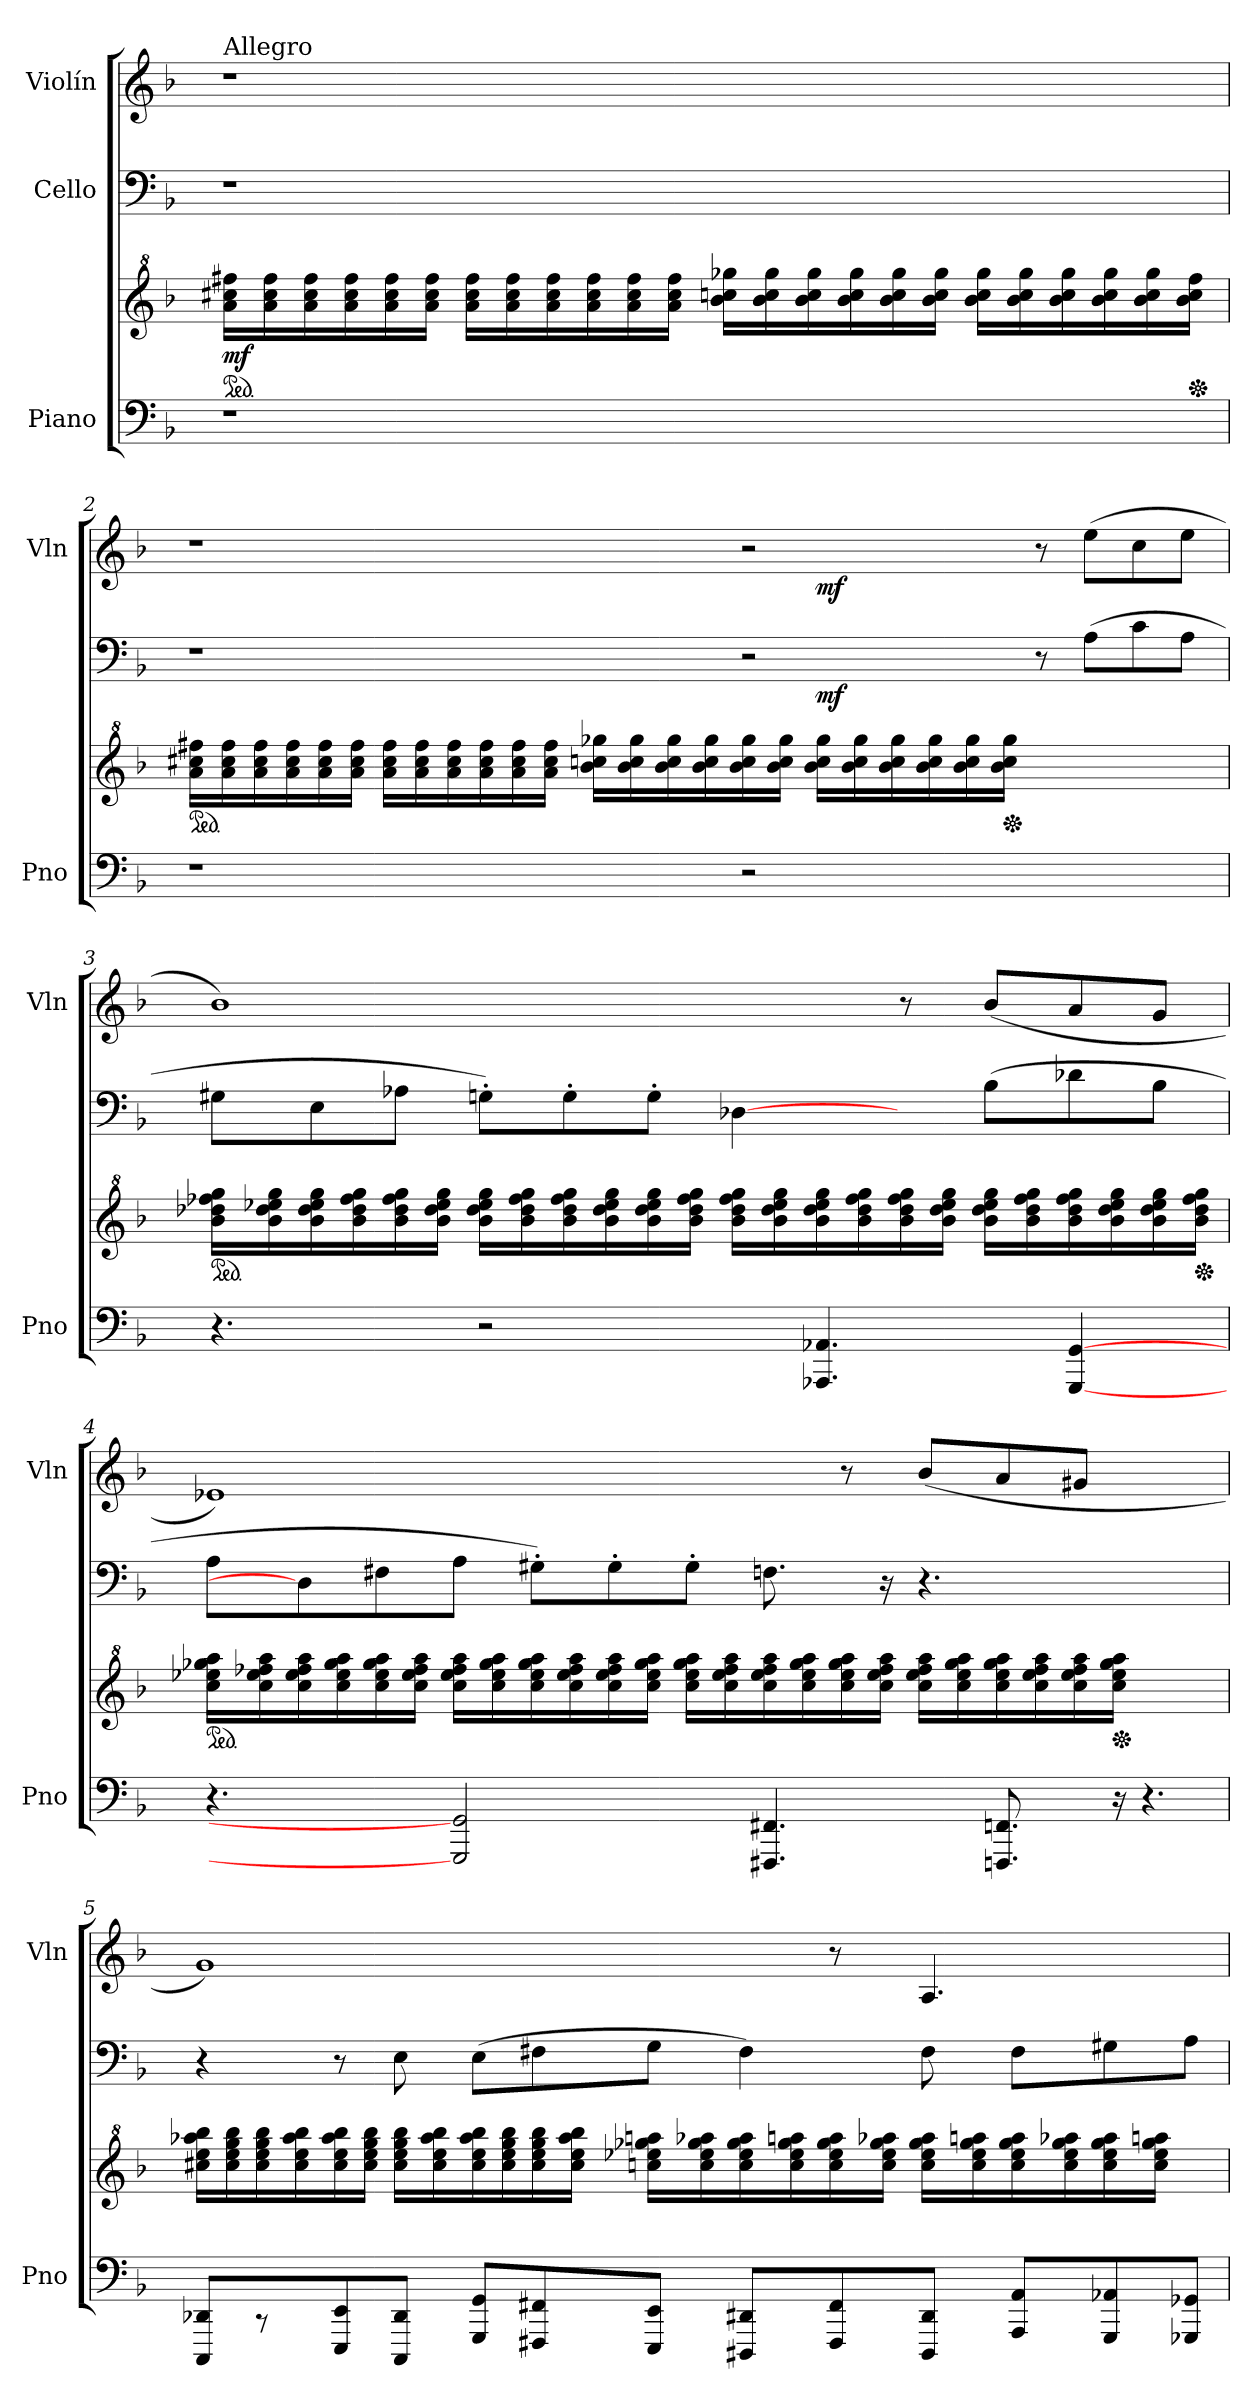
**kern	**kern	**dynam	**kern	**dynam	**kern	**dynam
*part3	*part3	*part3	*part2	*part2	*part1	*part1
*staff4	*staff3	*staff3/4	*staff2	*staff2	*staff1	*staff1
*I"Piano	*	*	*I"Cello	*	*I"Violín	*
*I'Pno	*	*	*	*	*I'Vln	*
*clefF4	*clefG^2	*	*clefF4	*	*	*
*k[b-]	*k[b-]	*	*k[b-]	*	*k[b-]	*
*F:	*F:	*	*F:	*	*F:	*
*	*ped	*	*	*	*	*
=1	=1	=1	=1	=1	=1	=1
!	!	!	!	!	!LO:TX:a:t=Allegro	!
!	!	!LO:DY:b	!	!	!	!
1r	16aa\ 16ccc#X\ 16fff#X\LL	mf	1r	.	1r	.
.	16aa\ 16ccc#\ 16fff#\	.	.	.	.	.
.	16aa\ 16ccc#\ 16fff#\	.	.	.	.	.
.	16aa\ 16ccc#\ 16fff#\	.	.	.	.	.
.	16aa\ 16ccc#\ 16fff#\	.	.	.	.	.
.	16aa\ 16ccc#\ 16fff#\JJ	.	.	.	.	.
.	16aa\ 16ccc#\ 16fff#\LL	.	.	.	.	.
.	16aa\ 16ccc#\ 16fff#\	.	.	.	.	.
.	16aa\ 16ccc#\ 16fff#\	.	.	.	.	.
.	16aa\ 16ccc#\ 16fff#\	.	.	.	.	.
.	16aa\ 16ccc#\ 16fff#\	.	.	.	.	.
.	16aa\ 16ccc#\ 16fff#\JJ	.	.	.	.	.
.	16bb-\ 16cccn\ 16ggg-X\LL	.	.	.	.	.
.	16bb-\ 16ccc\ 16ggg-\	.	.	.	.	.
.	16bb-\ 16ccc\ 16ggg-\	.	.	.	.	.
.	16bb-\ 16ccc\ 16ggg-\	.	.	.	.	.
2ryy	16bb-\ 16ccc\ 16ggg-\	.	2ryy	.	2ryy	.
.	16bb-\ 16ccc\ 16ggg-\JJ	.	.	.	.	.
.	16bb-\ 16ccc\ 16ggg-\LL	.	.	.	.	.
.	16bb-\ 16ccc\ 16ggg-\	.	.	.	.	.
.	16bb-\ 16ccc\ 16ggg-\	.	.	.	.	.
.	16bb-\ 16ccc\ 16ggg-\	.	.	.	.	.
.	16bb-\ 16ccc\ 16ggg-\	.	.	.	.	.
*	*Xped	*	*	*	*	*
.	16bb-\ 16ccc\ 16fff#\JJ	.	.	.	.	.
=2	=2	=2	=2	=2	=2	=2
*	*ped	*	*	*	*	*
*	*	*	*^	*	*^	*
1r	16aa\ 16ccc#X\ 16fff#X\LL	.	1r	1ryy	.	1r	1ryy	.
.	16aa\ 16ccc#\ 16fff#\	.	.	.	.	.	.	.
.	16aa\ 16ccc#\ 16fff#\	.	.	.	.	.	.	.
.	16aa\ 16ccc#\ 16fff#\	.	.	.	.	.	.	.
.	16aa\ 16ccc#\ 16fff#\	.	.	.	.	.	.	.
.	16aa\ 16ccc#\ 16fff#\JJ	.	.	.	.	.	.	.
.	16aa\ 16ccc#\ 16fff#\LL	.	.	.	.	.	.	.
.	16aa\ 16ccc#\ 16fff#\	.	.	.	.	.	.	.
.	16aa\ 16ccc#\ 16fff#\	.	.	.	.	.	.	.
.	16aa\ 16ccc#\ 16fff#\	.	.	.	.	.	.	.
.	16aa\ 16ccc#\ 16fff#\	.	.	.	.	.	.	.
.	16aa\ 16ccc#\ 16fff#\JJ	.	.	.	.	.	.	.
.	16bb-\ 16cccn\ 16ggg-X\LL	.	.	.	.	.	.	.
.	16bb-\ 16ccc\ 16ggg-\	.	.	.	.	.	.	.
.	16bb-\ 16ccc\ 16ggg-\	.	.	.	.	.	.	.
.	16bb-\ 16ccc\ 16ggg-\	.	.	.	.	.	.	.
2r	16bb-\ 16ccc\ 16ggg-\	.	2r	8ryy	.	2r	8ryy	.
.	16bb-\ 16ccc\ 16ggg-\JJ	.	.	.	.	.	.	.
!	!	!	!	!	!LO:DY:b	!	!	!LO:DY:b
.	16bb-\ 16ccc\ 16ggg-\LL	.	.	2..ryy	mf	.	2..ryy	mf
.	16bb-\ 16ccc\ 16ggg-\	.	.	.	.	.	.	.
.	16bb-\ 16ccc\ 16ggg-\	.	.	.	.	.	.	.
.	16bb-\ 16ccc\ 16ggg-\	.	.	.	.	.	.	.
.	16bb-\ 16ccc\ 16ggg-\	.	.	.	.	.	.	.
*	*Xped	*	*	*	*	*	*	*
.	16bb-\ 16ccc\ 16ggg-\JJ	.	.	.	.	.	.	.
2ryy	2ryy	.	8r	.	.	8r	.	.
.	.	.	(8A\L	.	.	(8ee\L	.	.
.	.	.	8c\	.	.	8cc\	.	.
.	.	.	8A\J	.	.	8ee\J	.	.
*	*	*	*v	*v	*	*	*	*
*	*	*	*	*	*v	*v	*
!!LO:LB:g=z
=3	=3	=3	=3	=3	=3	=3
*	*ped	*	*	*	*	*
4.r	16bb-\ 16ddd-X\ 16fff-X\ 16ggg\LL	.	8G#X\L	.	1b-)	.
.	16bb-\ 16ddd-\ 16eee-X\ 16ggg\	.	.	.	.	.
.	16bb-\ 16ddd-\ 16eee-\ 16ggg\	.	8E\	.	.	.
.	16bb-\ 16ddd-\ 16fff-\ 16ggg\	.	.	.	.	.
.	16bb-\ 16ddd-\ 16fff-\ 16ggg\	.	8A-X\J	.	.	.
.	16bb-\ 16ddd-\ 16eee-\ 16ggg\JJ	.	.	.	.	.
2r	16bb-\ 16ddd-\ 16eee-\ 16ggg\LL	.	8Gn'\L)	.	.	.
.	16bb-\ 16ddd-\ 16fff-\ 16ggg\	.	.	.	.	.
.	16bb-\ 16ddd-\ 16fff-\ 16ggg\	.	8G'\	.	.	.
.	16bb-\ 16ddd-\ 16eee-\ 16ggg\	.	.	.	.	.
.	16bb-\ 16ddd-\ 16eee-\ 16ggg\	.	8G'\J	.	.	.
.	16bb-\ 16ddd-\ 16fff-\ 16ggg\JJ	.	.	.	.	.
.	16bb-\ 16ddd-\ 16fff-\ 16ggg\LL	.	[4D-X\	.	.	.
.	16bb-\ 16ddd-\ 16eee-\ 16ggg\	.	.	.	.	.
4.AAA-X/ 4.AA-X/	16bb-\ 16ddd-\ 16eee-\ 16ggg\	.	.	.	.	.
.	16bb-\ 16ddd-\ 16fff-\ 16ggg\	.	.	.	.	.
.	16bb-\ 16ddd-\ 16fff-\ 16ggg\	.	8ryy	.	8r	.
.	16bb-\ 16ddd-\ 16eee-\ 16ggg\JJ	.	.	.	.	.
.	16bb-\ 16ddd-\ 16eee-\ 16ggg\LL	.	(8B-\L	.	(8b-/L	.
.	16bb-\ 16ddd-\ 16fff-\ 16ggg\	.	.	.	.	.
[4GGG/ [4GG/	16bb-\ 16ddd-\ 16fff-\ 16ggg\	.	8d-X\	.	8a/	.
.	16bb-\ 16ddd-\ 16eee-\ 16ggg\	.	.	.	.	.
.	16bb-\ 16ddd-\ 16eee-\ 16ggg\	.	8B-\J	.	8g/J	.
*	*Xped	*	*	*	*	*
.	16bb-\ 16ddd-\ 16fff-\ 16ggg\JJ	.	.	.	.	.
=4	=4	=4	=4	=4	=4	=4
*	*ped	*	*	*	*	*
4.r	16ccc\ 16eee-X\ 16ggg-X\ 16aaa\LL	.	8A\L	.	1e-X)	.
.	16ccc\ 16eee-\ 16fff-X\ 16aaa\	.	.	.	.	.
.	16ccc\ 16eee-\ 16fff-\ 16aaa\	.	8D-\]	.	.	.
.	16ccc\ 16eee-\ 16ggg-\ 16aaa\	.	.	.	.	.
.	16ccc\ 16eee-\ 16ggg-\ 16aaa\	.	8F#X\	.	.	.
.	16ccc\ 16eee-\ 16fff-\ 16aaa\JJ	.	.	.	.	.
2GGG/] 2GG/]	16ccc\ 16eee-\ 16fff-\ 16aaa\LL	.	8A\J	.	.	.
.	16ccc\ 16eee-\ 16ggg-\ 16aaa\	.	.	.	.	.
.	16ccc\ 16eee-\ 16ggg-\ 16aaa\	.	8G#X'\L)	.	.	.
.	16ccc\ 16eee-\ 16fff-\ 16aaa\	.	.	.	.	.
.	16ccc\ 16eee-\ 16fff-\ 16aaa\	.	8G#'\	.	.	.
.	16ccc\ 16eee-\ 16ggg-\ 16aaa\JJ	.	.	.	.	.
.	16ccc\ 16eee-\ 16ggg-\ 16aaa\LL	.	8G#'\J	.	.	.
.	16ccc\ 16eee-\ 16fff-\ 16aaa\	.	.	.	.	.
4.FFF#X/ 4.FF#X/	16ccc\ 16eee-\ 16fff-\ 16aaa\	.	8.Fn\	.	.	.
.	16ccc\ 16eee-\ 16ggg-\ 16aaa\	.	.	.	.	.
.	16ccc\ 16eee-\ 16ggg-\ 16aaa\	.	.	.	8r	.
.	16ccc\ 16eee-\ 16fff-\ 16aaa\JJ	.	16r	.	.	.
.	16ccc\ 16eee-\ 16fff-\ 16aaa\LL	.	4.r	.	(8b-/L	.
.	16ccc\ 16eee-\ 16ggg-\ 16aaa\	.	.	.	.	.
8.FFFn/ 8.FFn/	16ccc\ 16eee-\ 16ggg-\ 16aaa\	.	.	.	8a/	.
.	16ccc\ 16eee-\ 16fff-\ 16aaa\	.	.	.	.	.
.	16ccc\ 16eee-\ 16fff-\ 16aaa\	.	.	.	8g#X/J	.
*	*Xped	*	*	*	*	*
16r	16ccc\ 16eee-\ 16ggg-\ 16aaa\JJ	.	.	.	.	.
4.r	4.ryy	.	4.ryy	.	4.ryy	.
!!LO:PB:g=z
=5	=5	=5	=5	=5	=5	=5
8CCC/ 8DD-X/L	16ccc#X\ 16eee\ 16aaa-X\ 16bbb-\LL	.	4r	.	1g)	.
.	16ccc#\ 16eee\ 16ggg\ 16bbb-\	.	.	.	.	.
8r	16ccc#\ 16eee\ 16ggg\ 16bbb-\	.	.	.	.	.
.	16ccc#\ 16eee\ 16aaa-\ 16bbb-\	.	.	.	.	.
8EEE/ 8EE/	16ccc#\ 16eee\ 16aaa-\ 16bbb-\	.	8r	.	.	.
.	16ccc#\ 16eee\ 16ggg\ 16bbb-\JJ	.	.	.	.	.
8CCC/ 8DD-/J	16ccc#\ 16eee\ 16ggg\ 16bbb-\LL	.	8E\	.	.	.
.	16ccc#\ 16eee\ 16aaa-\ 16bbb-\	.	.	.	.	.
8GGG/ 8GG/L	16ccc#\ 16eee\ 16aaa-\ 16bbb-\	.	(8E\L	.	.	.
.	16ccc#\ 16eee\ 16ggg\ 16bbb-\	.	.	.	.	.
8FFF#X/ 8FF#X/	16ccc#\ 16eee\ 16ggg\ 16bbb-\	.	8F#X\	.	.	.
.	16ccc#\ 16eee\ 16aaa-\ 16bbb-\JJ	.	.	.	.	.
8EEE/ 8EE/J	16cccn\ 16eee-X\ 16ggg-X\ 16aaan\LL	.	8G\J	.	.	.
.	16ccc\ 16eee-\ 16ggg-\ 16aaa-X\	.	.	.	.	.
8DDD#X/ 8DD#X/L	16ccc\ 16eee-\ 16ggg-\ 16aaa-\	.	4F#\)	.	.	.
.	16ccc\ 16eee-\ 16ggg-\ 16aaan\	.	.	.	.	.
8FFF#/ 8FF#/	16ccc\ 16eee-\ 16ggg-\ 16aaa\	.	.	.	8r	.
.	16ccc\ 16eee-\ 16ggg-\ 16aaa-X\JJ	.	.	.	.	.
8DDD#/ 8DD#/J	16ccc\ 16eee-\ 16ggg-\ 16aaa-\LL	.	8F#\	.	4.A/	.
.	16ccc\ 16eee-\ 16ggg-\ 16aaan\	.	.	.	.	.
8AAA/ 8AA/L	16ccc\ 16eee-\ 16ggg-\ 16aaa\	.	8F#\L	.	.	.
.	16ccc\ 16eee-\ 16ggg-\ 16aaa-X\	.	.	.	.	.
8GGG/ 8AA-X/	16ccc\ 16eee-\ 16ggg-\ 16aaa-\	.	8G#X\	.	.	.
.	16ccc\ 16eee-\ 16ggg-\ 16aaan\JJ	.	.	.	.	.
8GGG-X/ 8GG-X/J	8ryy	.	8A\J	.	8ryy	.
=	=	=	=	=	=	=
*-	*-	*-	*-	*-	*-	*-
